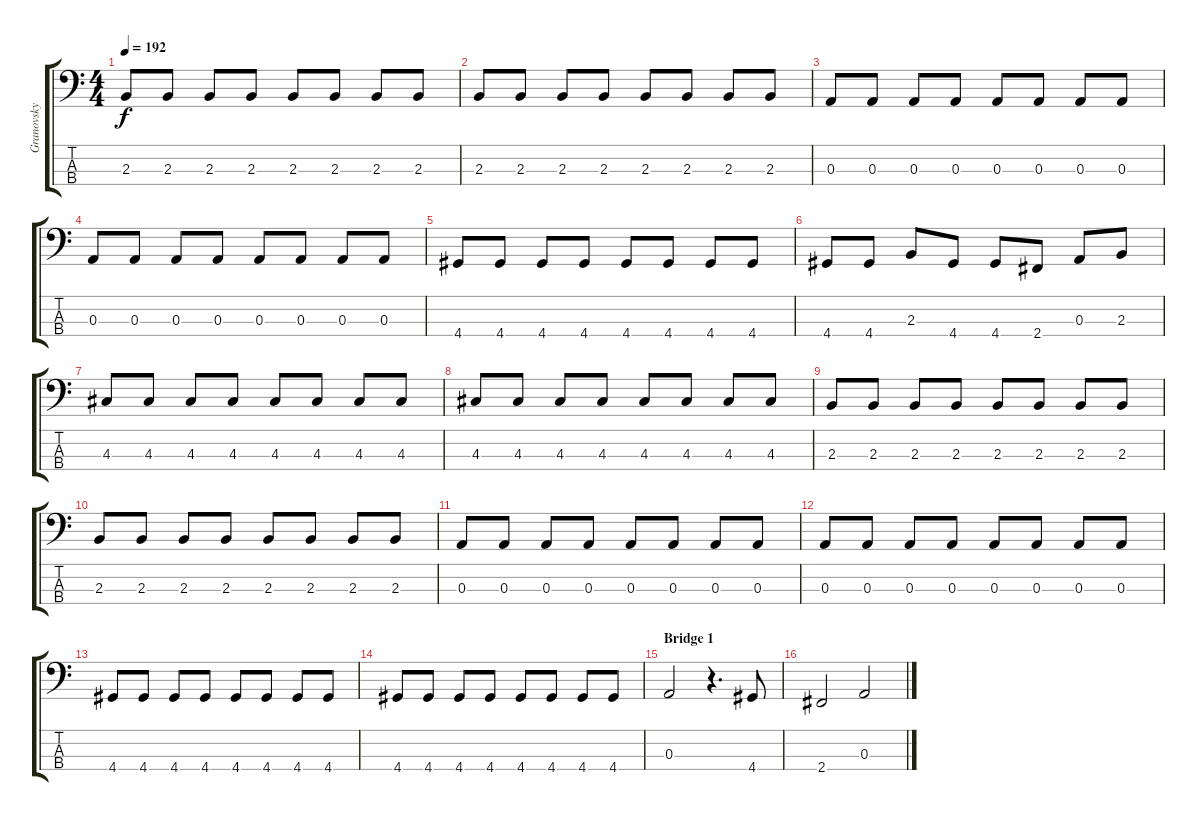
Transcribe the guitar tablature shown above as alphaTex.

\track ("Granovsky" "Granovsky") {instrument electricbassfinger}
\staff {score tabs}
\tuning (G2 D2 A1 E1) {hide}
\ts (4 4)
\tempo 192
\clef f4
\ks c
2.3.8{dy f} 2.3.8 2.3.8 2.3.8 2.3.8 2.3.8 2.3.8 2.3.8 |
2.3.8 2.3.8 2.3.8 2.3.8 2.3.8 2.3.8 2.3.8 2.3.8 |
0.3.8 0.3.8 0.3.8 0.3.8 0.3.8 0.3.8 0.3.8 0.3.8 |
0.3.8 0.3.8 0.3.8 0.3.8 0.3.8 0.3.8 0.3.8 0.3.8 |
4.4.8 4.4.8 4.4.8 4.4.8 4.4.8 4.4.8 4.4.8 4.4.8 |
4.4.8 4.4.8 2.3.8 4.4.8 4.4.8 2.4.8 0.3.8 2.3.8 |
4.3.8 4.3.8 4.3.8 4.3.8 4.3.8 4.3.8 4.3.8 4.3.8 |
4.3.8 4.3.8 4.3.8 4.3.8 4.3.8 4.3.8 4.3.8 4.3.8 |
2.3.8 2.3.8 2.3.8 2.3.8 2.3.8 2.3.8 2.3.8 2.3.8 |
2.3.8 2.3.8 2.3.8 2.3.8 2.3.8 2.3.8 2.3.8 2.3.8 |
0.3.8 0.3.8 0.3.8 0.3.8 0.3.8 0.3.8 0.3.8 0.3.8 |
0.3.8 0.3.8 0.3.8 0.3.8 0.3.8 0.3.8 0.3.8 0.3.8 |
4.4.8 4.4.8 4.4.8 4.4.8 4.4.8 4.4.8 4.4.8 4.4.8 |
4.4.8 4.4.8 4.4.8 4.4.8 4.4.8 4.4.8 4.4.8 4.4.8 |
\section ("" "Bridge 1")
0.3.2 r.4{d} 4.4.8 |
2.4.2 0.3.2
